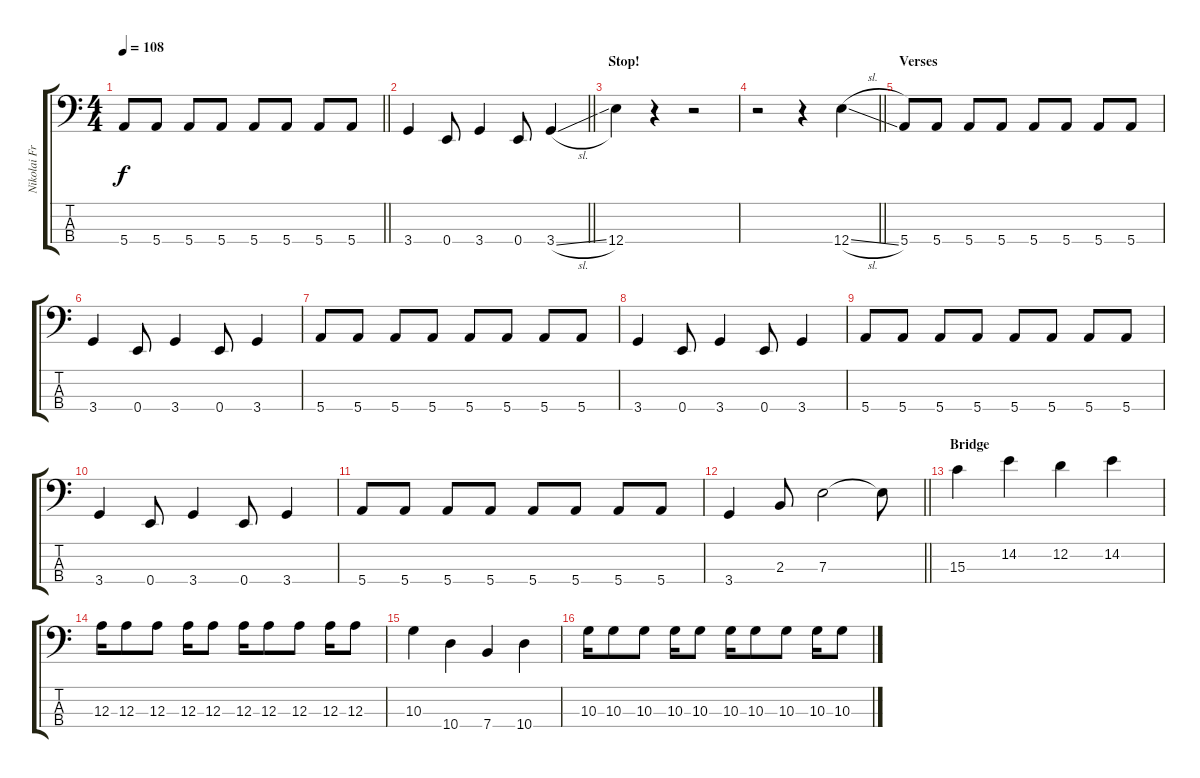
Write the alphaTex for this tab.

\track ("Nikolai Fraiture - Bass" "Nikolai Fr") {instrument electricbasspick}
\staff {score tabs}
\tuning (G2 D2 A1 E1) {hide}
\ts (4 4)
\tempo 108
\clef f4
\barLineRight lightlight
\ks c
5.4.8{dy f} 5.4.8 5.4.8 5.4.8 5.4.8 5.4.8 5.4.8 5.4.8 |
\barLineRight lightlight
3.4.4 0.4.8 3.4.4 0.4.8 3.4{sl}.4 |
\section ("" "Stop!")
12.4.4 r.4 r.2 |
\barLineRight lightlight
r.2 r.4 12.4{sl}.4 |
\section ("" "Verses")
5.4.8 5.4.8 5.4.8 5.4.8 5.4.8 5.4.8 5.4.8 5.4.8 |
3.4.4 0.4.8 3.4.4 0.4.8 3.4.4 |
5.4.8 5.4.8 5.4.8 5.4.8 5.4.8 5.4.8 5.4.8 5.4.8 |
3.4.4 0.4.8 3.4.4 0.4.8 3.4.4 |
5.4.8 5.4.8 5.4.8 5.4.8 5.4.8 5.4.8 5.4.8 5.4.8 |
3.4.4 0.4.8 3.4.4 0.4.8 3.4.4 |
5.4.8 5.4.8 5.4.8 5.4.8 5.4.8 5.4.8 5.4.8 5.4.8 |
\barLineRight lightlight
3.4.4 2.3.8 7.3.2 7.3{t}.8 |
\section ("" "Bridge")
15.3.4 14.2.4 12.2.4 14.2.4 |
12.3.16 12.3.8 12.3.8 12.3.16 12.3.8 12.3.16 12.3.8 12.3.8 12.3.16 12.3.8 |
10.3.4 10.4.4 7.4.4 10.4.4 |
10.3.16 10.3.8 10.3.8 10.3.16 10.3.8 10.3.16 10.3.8 10.3.8 10.3.16 10.3.8
